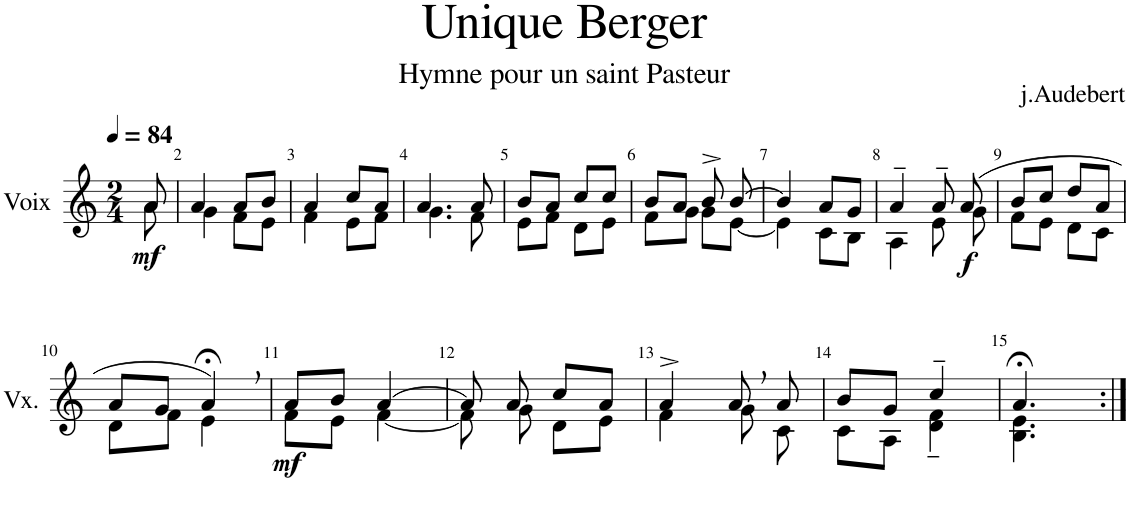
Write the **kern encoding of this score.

**kern	**dynam
*part1	*part1
*staff1	*staff1
*I"Voix	*
*I'Vx.	*
*clefG2	*
*k[]	*
*M2/4	*
*MM84	*
=1	=1
*^	*
!	!	!LO:DY:b
8a/	8a\	mf
=2	=2	=2
4a/	4g\	.
8a/L	8f\L	.
8b/J	8e\J	.
=3	=3	=3
4a/	4f\	.
8cc/L	8e\L	.
8a/J	8f\J	.
=4	=4	=4
4.a/	4.g\	.
8a/	8f\	.
=5	=5	=5
8b/L	8e\L	.
8a/J	8f\J	.
8cc/L	8d\L	.
8cc/J	8e\J	.
=6	=6	=6
8b/L	8f\L	.
8a/J	8g\J	.
8b^/	8g\L	.
[8b/	[8e\J	.
=7	=7	=7
4b/]	4e\]	.
8a/L	8c\L	.
8g/J	8B\J	.
=8	=8	=8
4a~/	4A\	.
8a~/	8e\	.
!	!	!LO:DY:b
(8a/	8g\	f
=9	=9	=9
8b/L	8f\L	.
8cc/J	8e\J	.
8dd/L	8d\L	.
8a/J	8c\J	.
!!LO:LB:g=z	!!
=10	=10	=10
8a/L	8d\L	.
8g/J	8f\J	.
4a;<,/)	4e\	.
=11	=11	=11
!	!	!LO:DY:b
8a/L	8f\L	mf
8b/J	8e\J	.
[4a/	[4f\	.
=12	=12	=12
8a/]	8f\]	.
8a/	8g\	.
8cc/L	8d\L	.
8a/J	8e\J	.
=13	=13	=13
4a^/	4f\	.
8a,/	8g\	.
8a/	8c\	.
=14	=14	=14
8b/L	8c\L	.
8g/J	8A\J	.
4cc~/	4d\~ 4f\~	.
=15	=15	=15
4.a;</	4.B\ 4.e\	.
*v	*v	*
=:|!	=:|!
*-	*-
